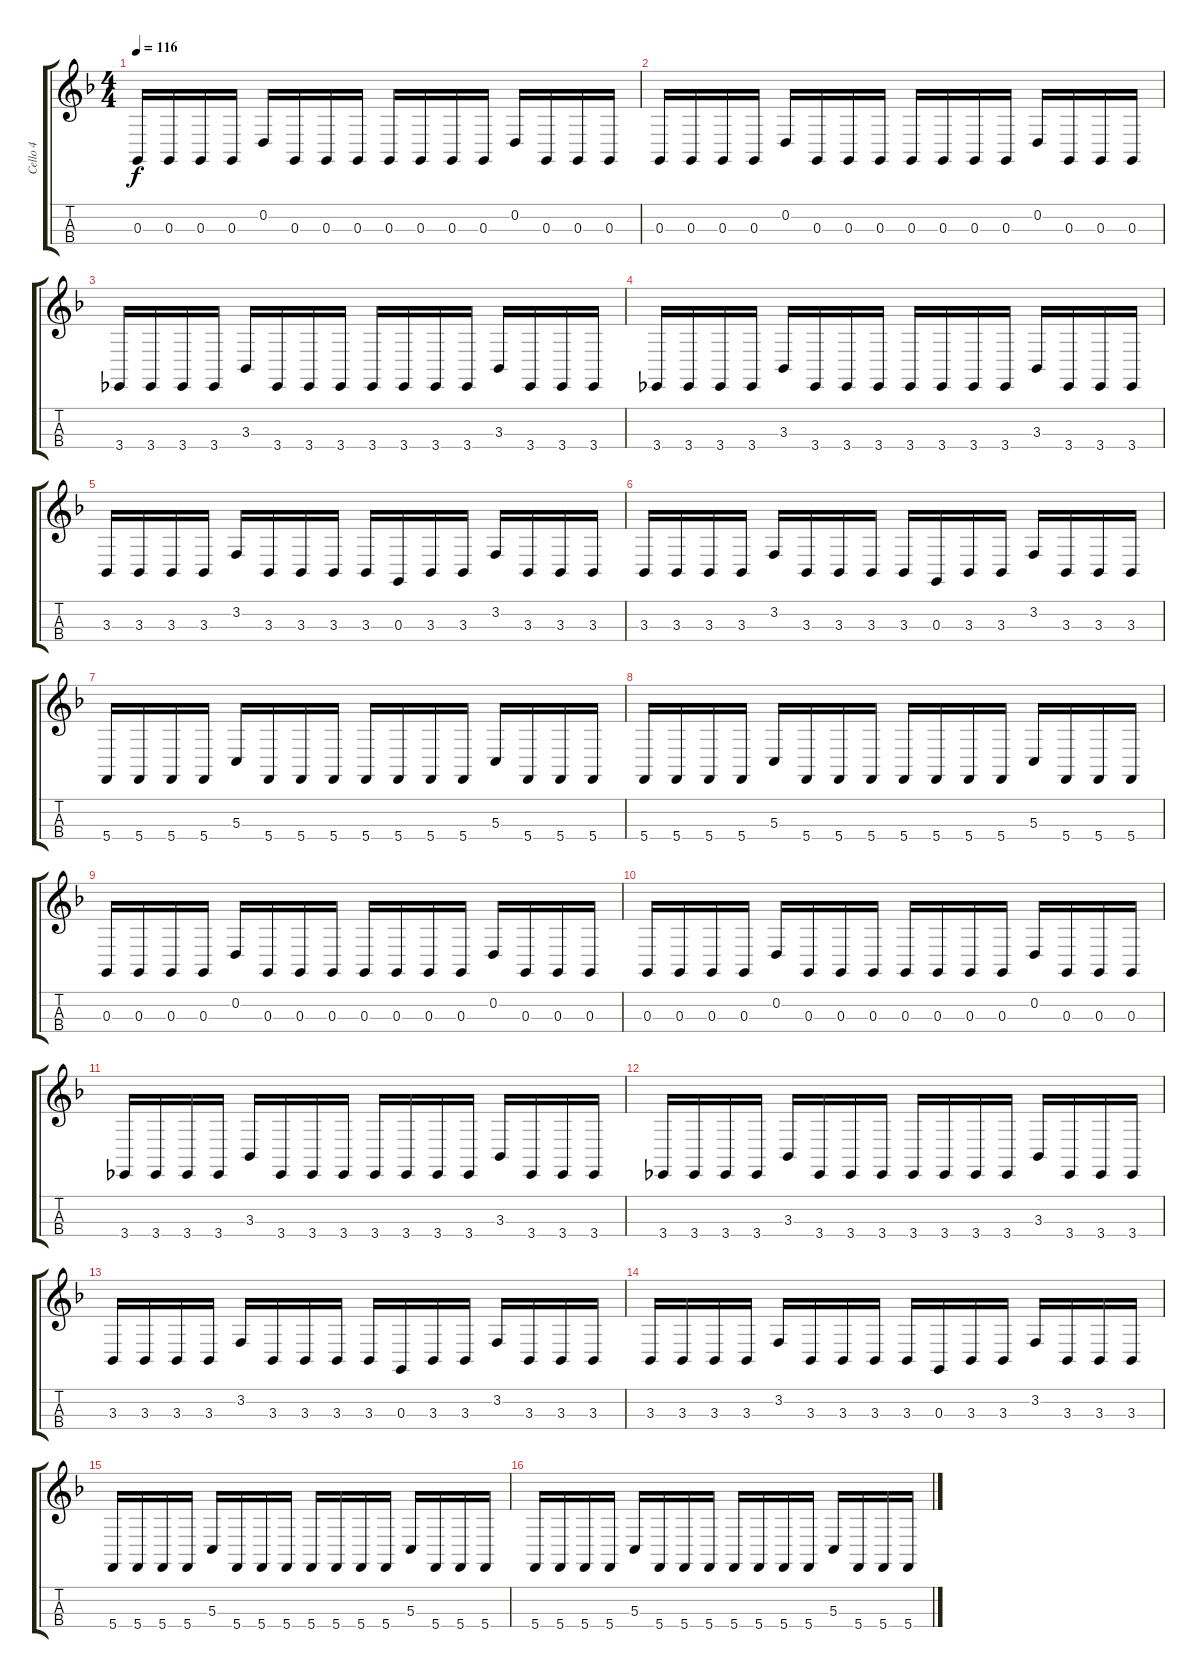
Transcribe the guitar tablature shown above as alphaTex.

\track ("Cello 4" "Cello 4") {instrument cello}
\staff {score tabs}
\tuning (A3 D3 G2 C2) {hide}
\ts (4 4)
\tempo 116
\clef g2
\ks f
0.3.16{dy f} 0.3.16 0.3.16 0.3.16 0.2.16 0.3.16 0.3.16 0.3.16 0.3.16 0.3.16 0.3.16 0.3.16 0.2.16 0.3.16 0.3.16 0.3.16 |
0.3.16 0.3.16 0.3.16 0.3.16 0.2.16 0.3.16 0.3.16 0.3.16 0.3.16 0.3.16 0.3.16 0.3.16 0.2.16 0.3.16 0.3.16 0.3.16 |
3.4.16 3.4.16 3.4.16 3.4.16 3.3.16 3.4.16 3.4.16 3.4.16 3.4.16 3.4.16 3.4.16 3.4.16 3.3.16 3.4.16 3.4.16 3.4.16 |
3.4.16 3.4.16 3.4.16 3.4.16 3.3.16 3.4.16 3.4.16 3.4.16 3.4.16 3.4.16 3.4.16 3.4.16 3.3.16 3.4.16 3.4.16 3.4.16 |
3.3.16 3.3.16 3.3.16 3.3.16 3.2.16 3.3.16 3.3.16 3.3.16 3.3.16 0.3.16 3.3.16 3.3.16 3.2.16 3.3.16 3.3.16 3.3.16 |
3.3.16 3.3.16 3.3.16 3.3.16 3.2.16 3.3.16 3.3.16 3.3.16 3.3.16 0.3.16 3.3.16 3.3.16 3.2.16 3.3.16 3.3.16 3.3.16 |
5.4.16 5.4.16 5.4.16 5.4.16 5.3.16 5.4.16 5.4.16 5.4.16 5.4.16 5.4.16 5.4.16 5.4.16 5.3.16 5.4.16 5.4.16 5.4.16 |
5.4.16 5.4.16 5.4.16 5.4.16 5.3.16 5.4.16 5.4.16 5.4.16 5.4.16 5.4.16 5.4.16 5.4.16 5.3.16 5.4.16 5.4.16 5.4.16 |
0.3.16 0.3.16 0.3.16 0.3.16 0.2.16 0.3.16 0.3.16 0.3.16 0.3.16 0.3.16 0.3.16 0.3.16 0.2.16 0.3.16 0.3.16 0.3.16 |
0.3.16 0.3.16 0.3.16 0.3.16 0.2.16 0.3.16 0.3.16 0.3.16 0.3.16 0.3.16 0.3.16 0.3.16 0.2.16 0.3.16 0.3.16 0.3.16 |
3.4.16 3.4.16 3.4.16 3.4.16 3.3.16 3.4.16 3.4.16 3.4.16 3.4.16 3.4.16 3.4.16 3.4.16 3.3.16 3.4.16 3.4.16 3.4.16 |
3.4.16 3.4.16 3.4.16 3.4.16 3.3.16 3.4.16 3.4.16 3.4.16 3.4.16 3.4.16 3.4.16 3.4.16 3.3.16 3.4.16 3.4.16 3.4.16 |
3.3.16 3.3.16 3.3.16 3.3.16 3.2.16 3.3.16 3.3.16 3.3.16 3.3.16 0.3.16 3.3.16 3.3.16 3.2.16 3.3.16 3.3.16 3.3.16 |
3.3.16 3.3.16 3.3.16 3.3.16 3.2.16 3.3.16 3.3.16 3.3.16 3.3.16 0.3.16 3.3.16 3.3.16 3.2.16 3.3.16 3.3.16 3.3.16 |
5.4.16 5.4.16 5.4.16 5.4.16 5.3.16 5.4.16 5.4.16 5.4.16 5.4.16 5.4.16 5.4.16 5.4.16 5.3.16 5.4.16 5.4.16 5.4.16 |
5.4.16 5.4.16 5.4.16 5.4.16 5.3.16 5.4.16 5.4.16 5.4.16 5.4.16 5.4.16 5.4.16 5.4.16 5.3.16 5.4.16 5.4.16 5.4.16
